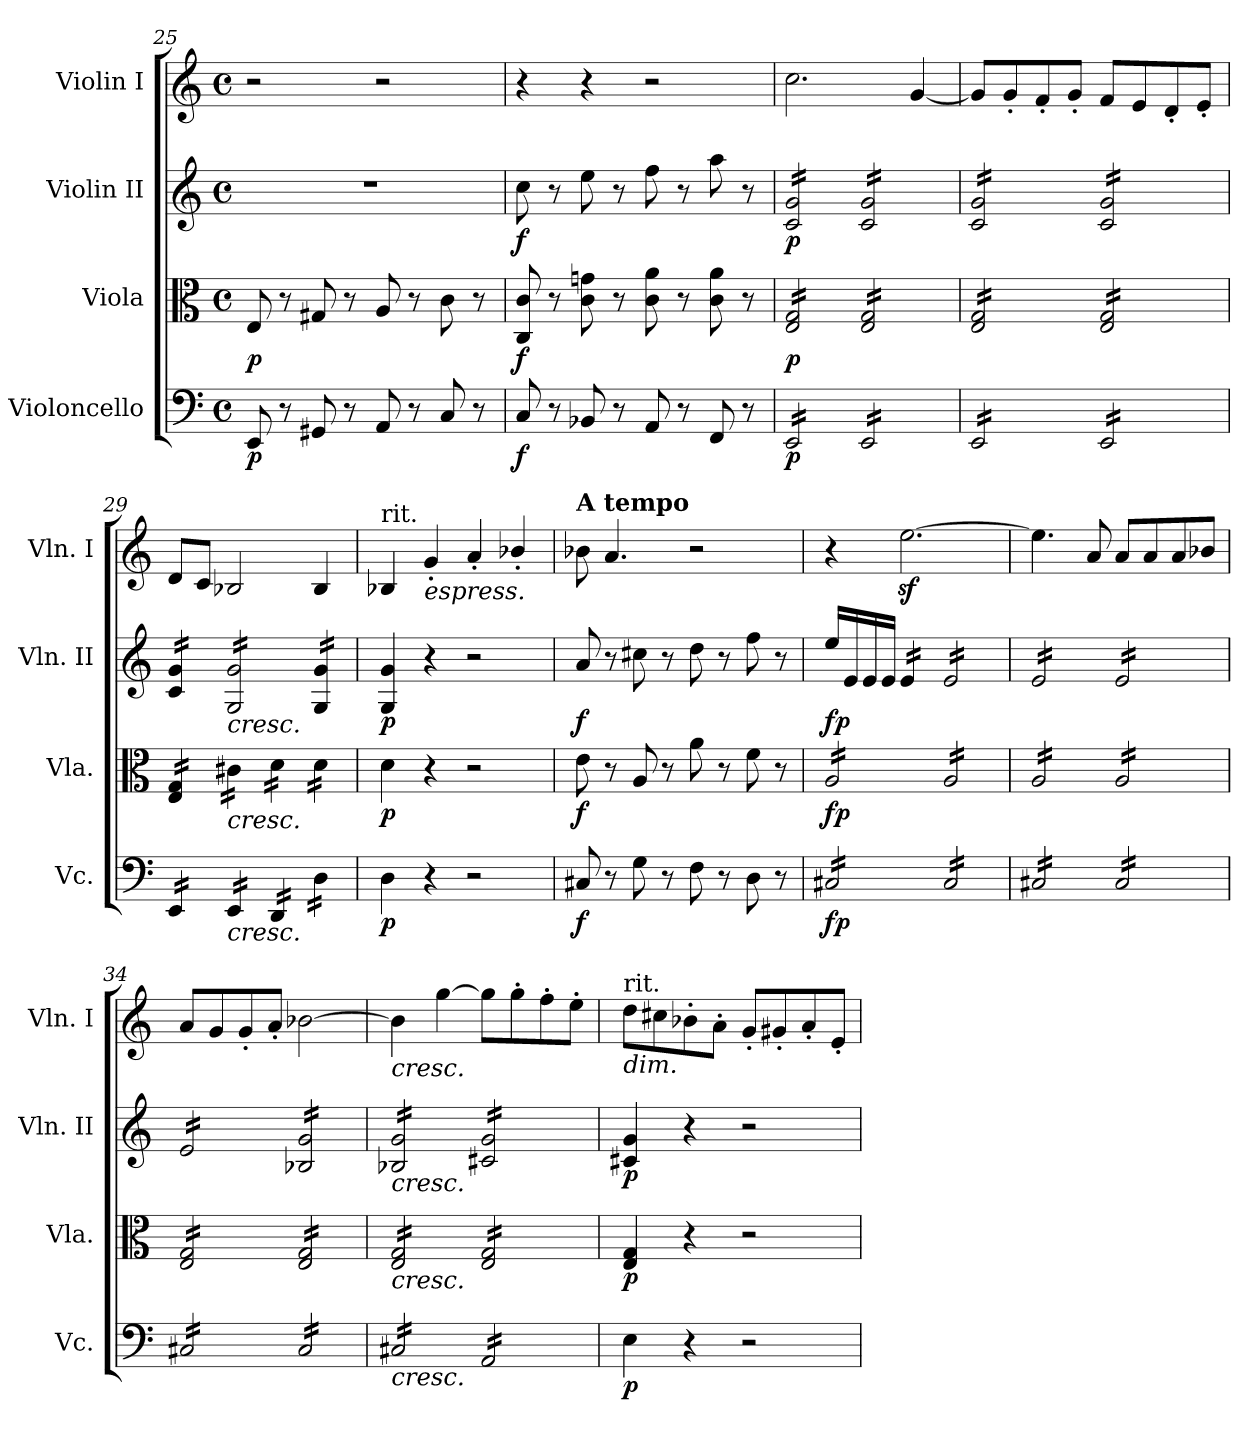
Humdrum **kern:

**kern	**dynam	**kern	**dynam	**kern	**dynam	**kern
*part4	*part4	*part3	*part3	*part2	*part2	*part1
*staff4	*staff4	*staff3	*staff3	*staff2	*staff2	*staff1
*I"Violoncello	*	*I"Viola	*	*I"Violin II	*	*I"Violin I
*I'Vc.	*	*I'Vla.	*	*I'Vln. II	*	*I'Vln. I
*clefF4	*	*clefC3	*	*clefG2	*	*clefG2
*k[]	*	*k[]	*	*k[]	*	*k[]
*M4/4	*	*M4/4	*	*M4/4	*	*M4/4
*met(c)	*	*met(c)	*	*met(c)	*	*met(c)
=25	=25	=25	=25	=25	=25	=25
!	!LO:DY:b	!	!LO:DY:b	!	!	!
8EE/	p	8E/	p	1r	.	2r
8r	.	8r	.	.	.	.
8GG#X/	.	8G#X/	.	.	.	.
8r	.	8r	.	.	.	.
8AA/	.	8A/	.	.	.	2r
8r	.	8r	.	.	.	.
8C/	.	8c\	.	.	.	.
8r	.	8r	.	.	.	.
!!LO:LB:g=z
=26	=26	=26	=26	=26	=26	=26
!	!LO:DY:b	!	!LO:DY:b	!	!LO:DY:b	!
8C/	f	8C/ 8c/	f	8cc\	f	4r
8r	.	8r	.	8r	.	.
8BB-X/	.	8c\ 8gn\	.	8ee\	.	4r
8r	.	8r	.	8r	.	.
8AA/	.	8c\ 8a\	.	8ff\	.	2r
8r	.	8r	.	8r	.	.
8FF/	.	8c\ 8a\	.	8aa\	.	.
8r	.	8r	.	8r	.	.
!!LO:PB:g=z
=27	=27	=27	=27	=27	=27	=27
!	!LO:DY:b	!	!LO:DY:b	!	!LO:DY:b	!
*tremolo	*	*	*	*	*	*
*	*	*tremolo	*	*	*	*
*	*	*	*	*tremolo	*	*
16EE/LL	p	16E/ 16G/LL	p	16c/ 16g/LL	p	2.cc\
16EE/	.	16E/ 16G/	.	16c/ 16g/	.	.
16EE/	.	16E/ 16G/	.	16c/ 16g/	.	.
16EE/	.	16E/ 16G/	.	16c/ 16g/	.	.
16EE/	.	16E/ 16G/	.	16c/ 16g/	.	.
16EE/	.	16E/ 16G/	.	16c/ 16g/	.	.
16EE/	.	16E/ 16G/	.	16c/ 16g/	.	.
16EE/JJ	.	16E/ 16G/JJ	.	16c/ 16g/JJ	.	.
16EE/LL	.	16E/ 16G/LL	.	16c/ 16g/LL	.	.
16EE/	.	16E/ 16G/	.	16c/ 16g/	.	.
16EE/	.	16E/ 16G/	.	16c/ 16g/	.	.
16EE/	.	16E/ 16G/	.	16c/ 16g/	.	.
16EE/	.	16E/ 16G/	.	16c/ 16g/	.	[4g/
16EE/	.	16E/ 16G/	.	16c/ 16g/	.	.
16EE/	.	16E/ 16G/	.	16c/ 16g/	.	.
16EE/JJ	.	16E/ 16G/JJ	.	16c/ 16g/JJ	.	.
=28	=28	=28	=28	=28	=28	=28
16EE/LL	.	16E/ 16G/LL	.	16c/ 16g/LL	.	8g/L]
16EE/	.	16E/ 16G/	.	16c/ 16g/	.	.
16EE/	.	16E/ 16G/	.	16c/ 16g/	.	8g'/
16EE/	.	16E/ 16G/	.	16c/ 16g/	.	.
16EE/	.	16E/ 16G/	.	16c/ 16g/	.	8f'/
16EE/	.	16E/ 16G/	.	16c/ 16g/	.	.
16EE/	.	16E/ 16G/	.	16c/ 16g/	.	8g'/J
16EE/JJ	.	16E/ 16G/JJ	.	16c/ 16g/JJ	.	.
16EE/LL	.	16E/ 16G/LL	.	16c/ 16g/LL	.	8f/L
16EE/	.	16E/ 16G/	.	16c/ 16g/	.	.
16EE/	.	16E/ 16G/	.	16c/ 16g/	.	8e/
16EE/	.	16E/ 16G/	.	16c/ 16g/	.	.
16EE/	.	16E/ 16G/	.	16c/ 16g/	.	8d'/
16EE/	.	16E/ 16G/	.	16c/ 16g/	.	.
16EE/	.	16E/ 16G/	.	16c/ 16g/	.	8e'/J
16EE/JJ	.	16E/ 16G/JJ	.	16c/ 16g/JJ	.	.
=29	=29	=29	=29	=29	=29	=29
16EE/LL	.	16E/ 16G/LL	.	16c/ 16g/LL	.	8d/L
16EE/	.	16E/ 16G/	.	16c/ 16g/	.	.
16EE/	.	16E/ 16G/	.	16c/ 16g/	.	8c/J
16EE/JJ	.	16E/ 16G/JJ	.	16c/ 16g/JJ	.	.
!	!	!	!	!LO:TX:b:i:t=cresc.	!	!
!	!	!LO:TX:b:i:t=cresc.	!	!	!	!
!LO:TX:b:i:t=cresc.	!	!	!	!	!	!
16EE/LL	.	16c#X\LL	.	16G/ 16g/LL	.	2B-X/
16EE/	.	16c#X\	.	16G/ 16g/	.	.
16EE/	.	16c#X\	.	16G/ 16g/	.	.
16EE/JJ	.	16c#X\JJ	.	16G/ 16g/	.	.
16DD/LL	.	16d\LL	.	16G/ 16g/	.	.
16DD/	.	16d\	.	16G/ 16g/	.	.
16DD/	.	16d\	.	16G/ 16g/	.	.
16DD/JJ	.	16d\JJ	.	16G/ 16g/JJ	.	.
16D\LL	.	16d\LL	.	16G/ 16g/LL	.	4B-/
16D\	.	16d\	.	16G/ 16g/	.	.
16D\	.	16d\	.	16G/ 16g/	.	.
16D\JJ	.	16d\JJ	.	16G/ 16g/JJ	.	.
*	*	*	*	*Xtremolo	*	*
*	*	*Xtremolo	*	*	*	*
*Xtremolo	*	*	*	*	*	*
=30	=30	=30	=30	=30	=30	=30
!	!	!	!	!	!	!LO:TX:a:t=rit.
!	!LO:DY:b	!	!LO:DY:b	!	!LO:DY:b	!
4D\	p	4d\	p	4G/ 4g/	p	4B-X/
!	!	!	!	!	!	!LO:TX:b:i:t=espress.
4r	.	4r	.	4r	.	4g'/
2r	.	2r	.	2r	.	4a'/
.	.	.	.	.	.	4b-X'/
=31	=31	=31	=31	=31	=31	=31
!	!	!	!	!	!	!LO:TX:a:B:t=A tempo
!	!LO:DY:b	!	!LO:DY:b	!	!LO:DY:b	!
8C#X/	f	8e\	f	8a/	f	8b-X\
8r	.	8r	.	8r	.	4.a/
8G\	.	8A/	.	8cc#X\	.	.
8r	.	8r	.	8r	.	.
8F\	.	8a\	.	8dd\	.	2r
8r	.	8r	.	8r	.	.
8D\	.	8f\	.	8ff\	.	.
8r	.	8r	.	8r	.	.
!!LO:PB:g=z
=32	=32	=32	=32	=32	=32	=32
!	!LO:DY:b	!	!LO:DY:b	!	!LO:DY:b	!
*tremolo	*	*	*	*	*	*
*	*	*tremolo	*	*	*	*
16C#X/LL	fp	16A/LL	fp	16ee/LL	fp	4r
16C#X/	.	16A/	.	16e/	.	.
16C#X/	.	16A/	.	16e/	.	.
16C#X/	.	16A/	.	16e/JJ	.	.
*	*	*	*	*tremolo	*	*
16C#X/	.	16A/	.	16e/LL	.	[2.eez<\
16C#X/	.	16A/	.	16e/	.	.
16C#X/	.	16A/	.	16e/	.	.
16C#X/JJ	.	16A/JJ	.	16e/JJ	.	.
16C#/LL	.	16A/LL	.	16e/LL	.	.
16C#/	.	16A/	.	16e/	.	.
16C#/	.	16A/	.	16e/	.	.
16C#/	.	16A/	.	16e/	.	.
16C#/	.	16A/	.	16e/	.	.
16C#/	.	16A/	.	16e/	.	.
16C#/	.	16A/	.	16e/	.	.
16C#/JJ	.	16A/JJ	.	16e/JJ	.	.
=33	=33	=33	=33	=33	=33	=33
16C#X/LL	.	16A/LL	.	16e/LL	.	4.ee\]
16C#X/	.	16A/	.	16e/	.	.
16C#X/	.	16A/	.	16e/	.	.
16C#X/	.	16A/	.	16e/	.	.
16C#X/	.	16A/	.	16e/	.	.
16C#X/	.	16A/	.	16e/	.	.
16C#X/	.	16A/	.	16e/	.	8a/
16C#X/JJ	.	16A/JJ	.	16e/JJ	.	.
16C#/LL	.	16A/LL	.	16e/LL	.	8a/L
16C#/	.	16A/	.	16e/	.	.
16C#/	.	16A/	.	16e/	.	8a/
16C#/	.	16A/	.	16e/	.	.
16C#/	.	16A/	.	16e/	.	8a/
16C#/	.	16A/	.	16e/	.	.
16C#/	.	16A/	.	16e/	.	8b-X/J
16C#/JJ	.	16A/JJ	.	16e/JJ	.	.
=34	=34	=34	=34	=34	=34	=34
16C#X/LL	.	16E/ 16G/LL	.	16e/LL	.	8a/L
16C#X/	.	16E/ 16G/	.	16e/	.	.
16C#X/	.	16E/ 16G/	.	16e/	.	8g/
16C#X/	.	16E/ 16G/	.	16e/	.	.
16C#X/	.	16E/ 16G/	.	16e/	.	8g'/
16C#X/	.	16E/ 16G/	.	16e/	.	.
16C#X/	.	16E/ 16G/	.	16e/	.	8a'/J
16C#X/JJ	.	16E/ 16G/JJ	.	16e/JJ	.	.
16C#/LL	.	16E/ 16G/LL	.	16B-X/ 16g/LL	.	[2b-X\
16C#/	.	16E/ 16G/	.	16B-X/ 16g/	.	.
16C#/	.	16E/ 16G/	.	16B-X/ 16g/	.	.
16C#/	.	16E/ 16G/	.	16B-X/ 16g/	.	.
16C#/	.	16E/ 16G/	.	16B-X/ 16g/	.	.
16C#/	.	16E/ 16G/	.	16B-X/ 16g/	.	.
16C#/	.	16E/ 16G/	.	16B-X/ 16g/	.	.
16C#/JJ	.	16E/ 16G/JJ	.	16B-X/ 16g/JJ	.	.
=35	=35	=35	=35	=35	=35	=35
!	!	!	!	!	!	!LO:TX:b:i:t=cresc.
!	!	!	!	!LO:TX:b:i:t=cresc.	!	!
!	!	!LO:TX:b:i:t=cresc.	!	!	!	!
!LO:TX:b:i:t=cresc.	!	!	!	!	!	!
16C#X/LL	.	16E/ 16G/LL	.	16B-X/ 16g/LL	.	4b-\]
16C#X/	.	16E/ 16G/	.	16B-X/ 16g/	.	.
16C#X/	.	16E/ 16G/	.	16B-X/ 16g/	.	.
16C#X/	.	16E/ 16G/	.	16B-X/ 16g/	.	.
16C#X/	.	16E/ 16G/	.	16B-X/ 16g/	.	[4gg\
16C#X/	.	16E/ 16G/	.	16B-X/ 16g/	.	.
16C#X/	.	16E/ 16G/	.	16B-X/ 16g/	.	.
16C#X/JJ	.	16E/ 16G/JJ	.	16B-X/ 16g/JJ	.	.
16AA/LL	.	16E/ 16G/LL	.	16c#X/ 16g/LL	.	8gg\L]
16AA/	.	16E/ 16G/	.	16c#X/ 16g/	.	.
16AA/	.	16E/ 16G/	.	16c#X/ 16g/	.	8gg'\
16AA/	.	16E/ 16G/	.	16c#X/ 16g/	.	.
16AA/	.	16E/ 16G/	.	16c#X/ 16g/	.	8ff'\
16AA/	.	16E/ 16G/	.	16c#X/ 16g/	.	.
16AA/	.	16E/ 16G/	.	16c#X/ 16g/	.	8ee'\J
16AA/JJ	.	16E/ 16G/JJ	.	16c#X/ 16g/JJ	.	.
*	*	*	*	*Xtremolo	*	*
*	*	*Xtremolo	*	*	*	*
*Xtremolo	*	*	*	*	*	*
=36	=36	=36	=36	=36	=36	=36
!	!	!	!	!	!	!LO:TX:a:t=rit.
!	!	!	!	!	!	!LO:TX:b:i:t=dim.
!	!LO:DY:b	!	!LO:DY:b	!	!LO:DY:b	!
4E\	p	4E/ 4G/	p	4c#X/ 4g/	p	8dd\L
.	.	.	.	.	.	8cc#X\
4r	.	4r	.	4r	.	8b-X'\
.	.	.	.	.	.	8a'\J
2r	.	2r	.	2r	.	8g'/L
.	.	.	.	.	.	8g#X'/
.	.	.	.	.	.	8a'/
.	.	.	.	.	.	8e'/J
=	=	=	=	=	=	=
*-	*-	*-	*-	*-	*-	*-
